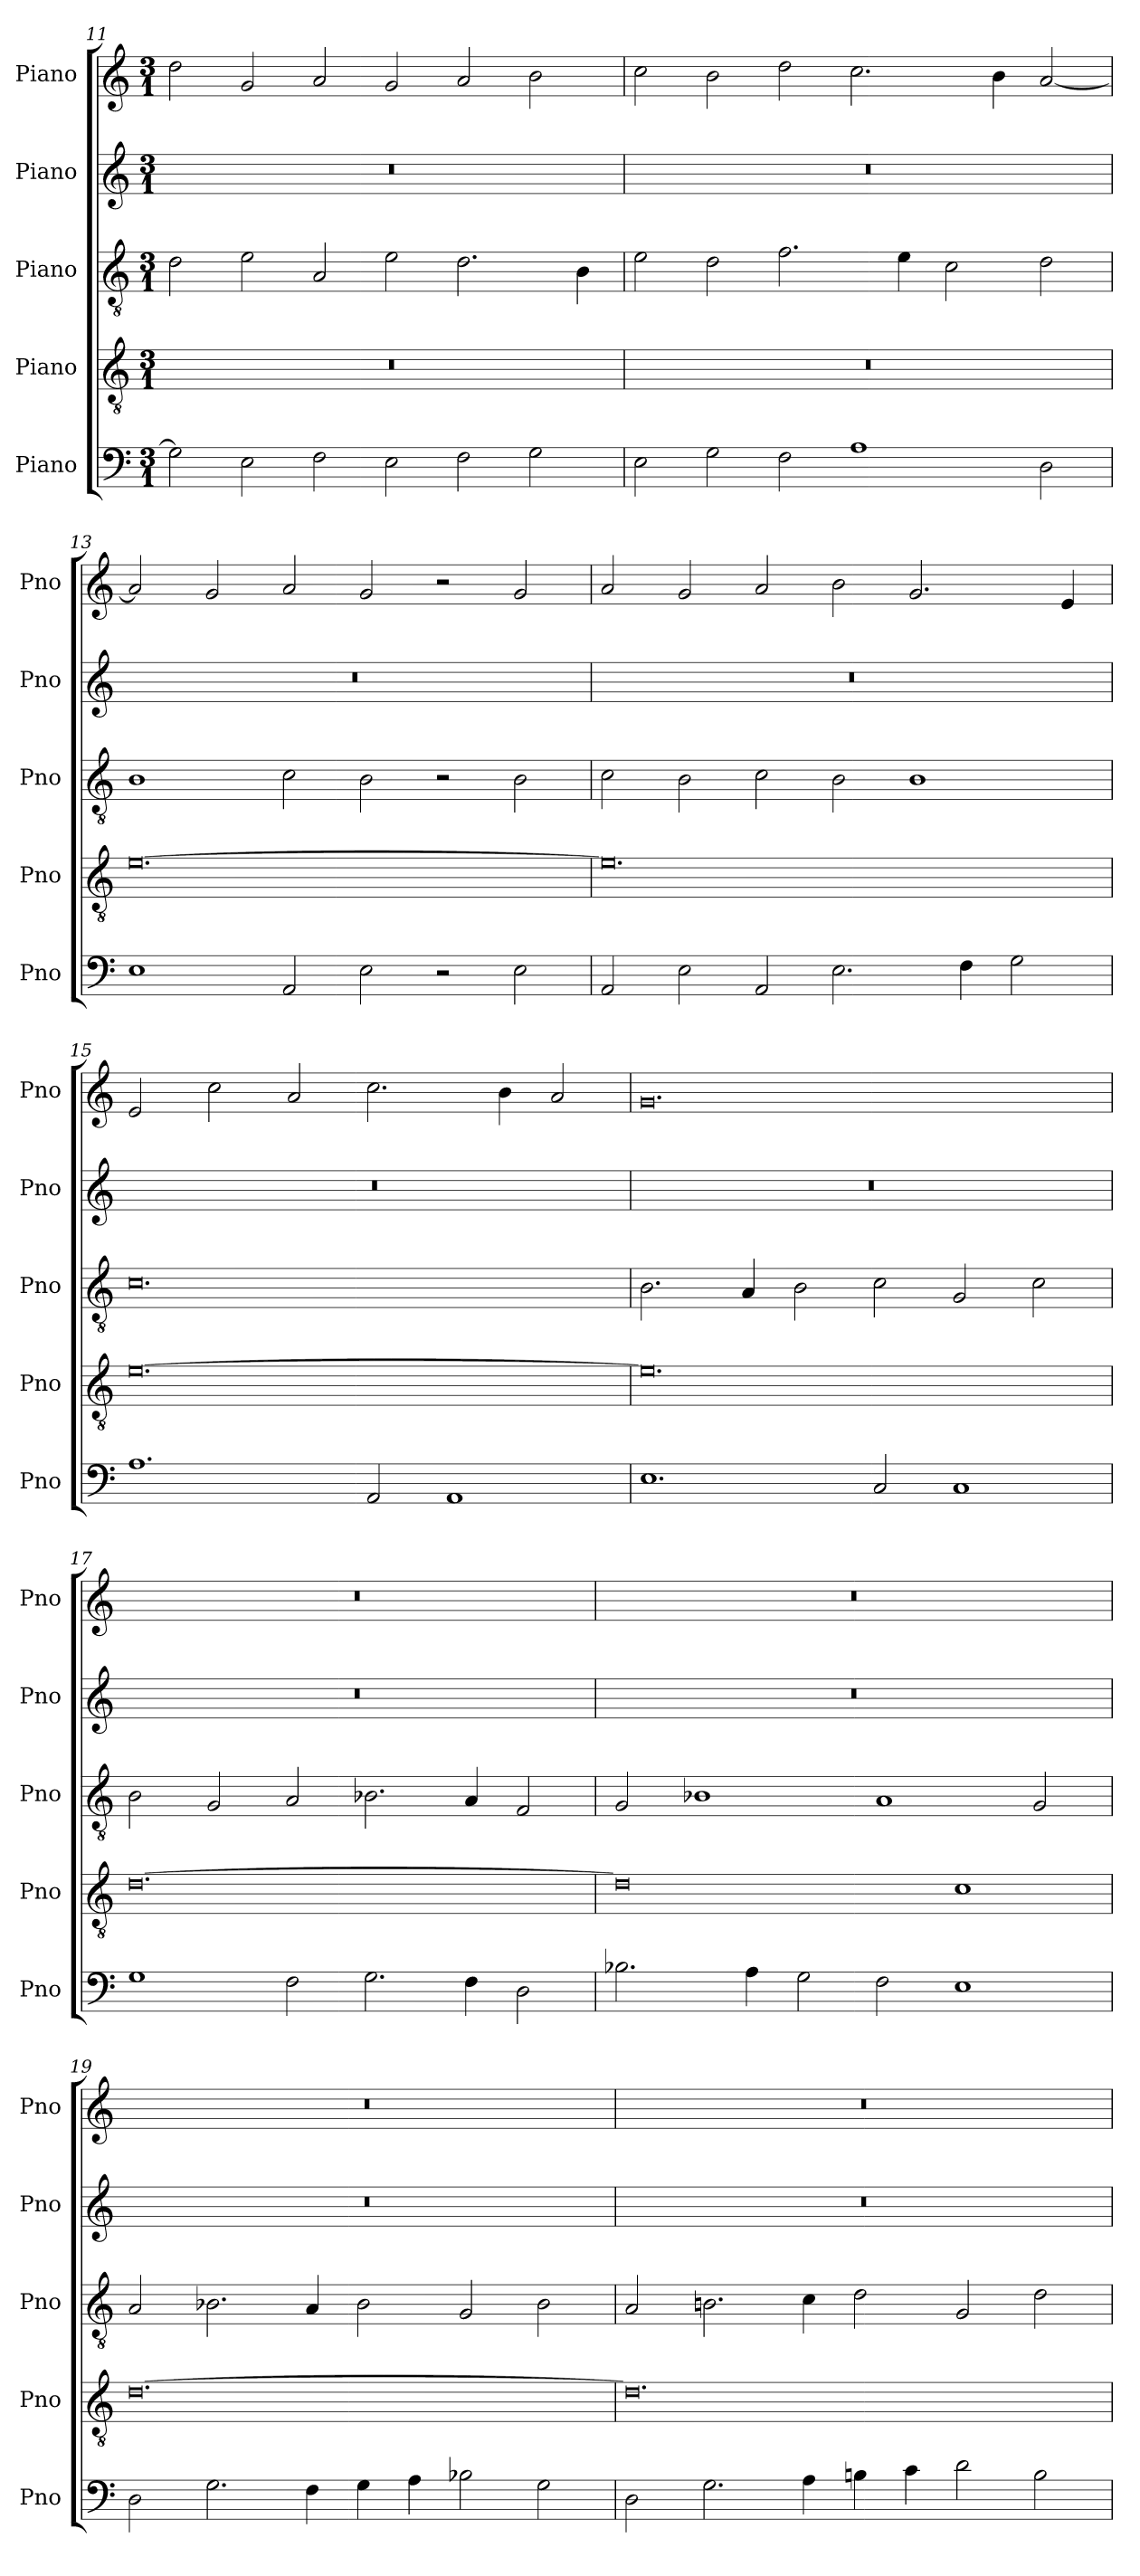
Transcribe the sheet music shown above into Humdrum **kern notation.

**kern	**kern	**kern	**kern	**kern
*part5	*part4	*part3	*part2	*part1
*staff5	*staff4	*staff3	*staff2	*staff1
*I"Piano	*I"Piano	*I"Piano	*I"Piano	*I"Piano
*I'Pno	*I'Pno	*I'Pno	*I'Pno	*I'Pno
!!LO:LB:g=z
*clefF4	*clefGv2	*clefGv2	*clefG2	*clefG2
*k[]	*k[]	*k[]	*k[]	*k[]
*M3/1	*M3/1	*M3/1	*M3/1	*M3/1
=11	=11	=11	=11	=11
2G\]	0.r	2d\	0.r	2dd\
2E\	.	2e\	.	2g/
2F\	.	2A/	.	2a/
2E\	.	2e\	.	2g/
2F\	.	2.d\	.	2a/
2G\	.	.	.	2b\
.	.	4B\	.	.
=12	=12	=12	=12	=12
2E\	0.r	2e\	0.r	2cc\
2G\	.	2d\	.	2b\
2F\	.	2.f\	.	2dd\
1A	.	.	.	2.cc\
.	.	4e\	.	.
.	.	2c\	.	.
.	.	.	.	4b\
2D\	.	2d\	.	[2a/
!!LO:LB:g=z
=13	=13	=13	=13	=13
1E	[0.e	1B	0.r	2a/]
.	.	.	.	2g/
2AA/	.	2c\	.	2a/
2E\	.	2B\	.	2g/
2r	.	2r	.	2r
2E\	.	2B\	.	2g/
=14	=14	=14	=14	=14
2AA/	0.e]	2c\	0.r	2a/
2E\	.	2B\	.	2g/
2AA/	.	2c\	.	2a/
2.E\	.	2B\	.	2b\
.	.	1B	.	2.g/
4F\	.	.	.	.
2G\	.	.	.	.
.	.	.	.	4e/
!!LO:PB:g=z
=15	=15	=15	=15	=15
1.A	[0.e	0.c	0.r	2e/
.	.	.	.	2cc\
.	.	.	.	2a/
2AA/	.	.	.	2.cc\
1AA	.	.	.	.
.	.	.	.	4b\
.	.	.	.	2a/
=16	=16	=16	=16	=16
1.E	0.e]	2.B\	0.r	0.g
.	.	4A/	.	.
.	.	2B\	.	.
2C/	.	2c\	.	.
1C	.	2G/	.	.
.	.	2c\	.	.
!!LO:LB:g=z
=17	=17	=17	=17	=17
1G	[0.d	2B\	0.r	0.r
.	.	2G/	.	.
2F\	.	2A/	.	.
2.G\	.	2.B-X\	.	.
4F\	.	4A/	.	.
2D\	.	2F/	.	.
=18	=18	=18	=18	=18
2.B-X\	0d]	2G/	0.r	0.r
.	.	1B-X	.	.
4A\	.	.	.	.
2G\	.	.	.	.
2F\	.	1A	.	.
1E	1c	.	.	.
.	.	2G/	.	.
!!LO:LB:g=z
=19	=19	=19	=19	=19
2D\	[0.d	2A/	0.r	0.r
2.G\	.	2.B-X\	.	.
4F\	.	4A/	.	.
4G\	.	2B-\	.	.
4A\	.	.	.	.
2B-X\	.	2G/	.	.
2G\	.	2B-\	.	.
=20	=20	=20	=20	=20
2D\	0.d]	2A/	0.r	0.r
2.G\	.	2.Bn\	.	.
4A\	.	4c\	.	.
4Bn\	.	2d\	.	.
4c\	.	.	.	.
2d\	.	2G/	.	.
2B\	.	2d\	.	.
=	=	=	=	=
*-	*-	*-	*-	*-
